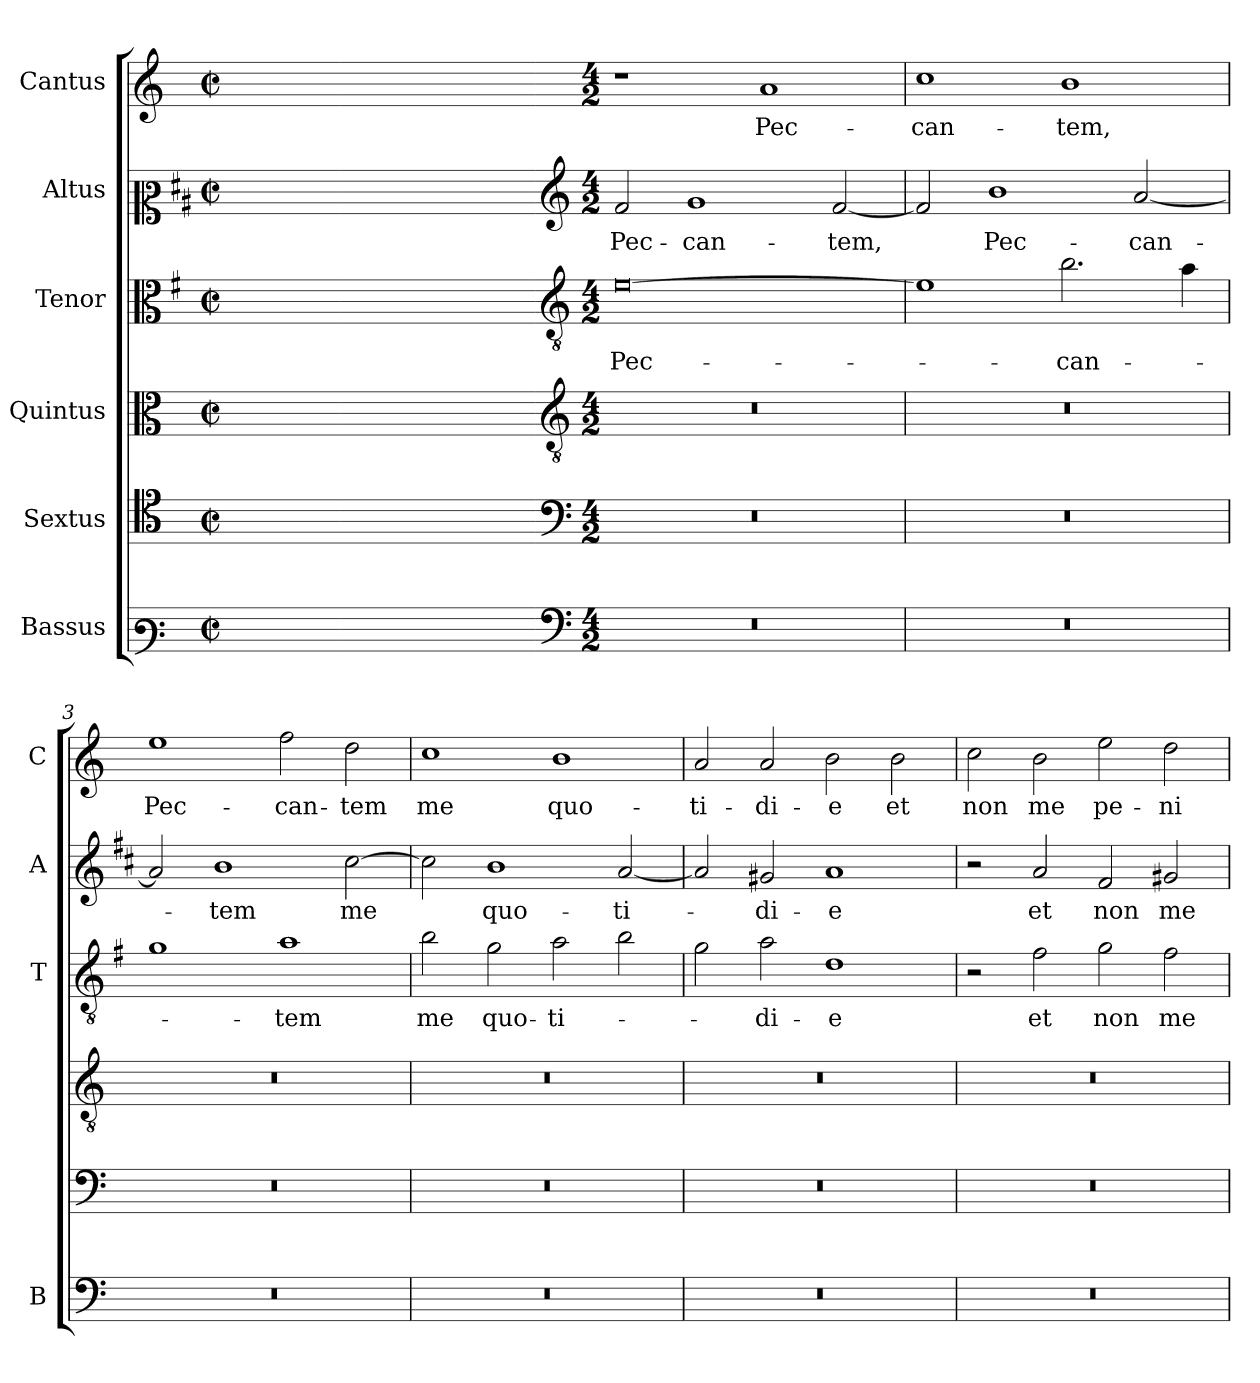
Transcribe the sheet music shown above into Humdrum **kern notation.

**kern	**kern	**kern	**kern	**text	**kern	**text	**kern	**text
*part6	*part5	*part4	*part3	*part3	*part2	*part2	*part1	*part1
*staff6	*staff5	*staff4	*staff3	*staff3	*staff2	*staff2	*staff1	*staff1
*I"Bassus	*I"Sextus	*I"Quintus	*I"Tenor	*	*I"Altus	*	*I"Cantus	*
*I'B	*	*	*I'T	*	*I'A	*	*I'C	*
*clefF3	*clefC4	*clefC3	*clefC3	*	*clefC2	*	*clefG2	*
*	*	*	*ITrd4c7	*	*ITrd1c2	*	*	*
*k[]	*k[]	*k[]	*k[]	*	*k[]	*	*k[]	*
*C:	*C:	*C:	*C:	*	*C:	*	*C:	*
*M2/2	*M2/2	*M2/2	*M2/2	*	*M2/2	*	*M2/2	*
*met(c|)	*met(c|)	*met(c|)	*met(c|)	*	*met(c|)	*	*met(c|)	*
=	=	=	=	=	=	=	=	=
1ryy	1ryy	1ryy	1ryy	.	1ryy	.	1ryy	.
=1X-	=1X-	=1X-	=1X-	=1X-	=1X-	=1X-	=1X-	=1X-
4ryy	4ryy	4ryy	4ryy	.	4ryy	.	4ryy	.
4ryy	4ryy	4ryy	4ryy	.	4ryy	.	4ryy	.
4ryy	4ryy	4ryy	4ryy	.	4ryy	.	4ryy	.
4ryy	4ryy	4ryy	4ryy	.	4ryy	.	4ryy	.
=1-	=1-	=1-	=1-	=1-	=1-	=1-	=1-	=1-
*clefF4	*clefF4	*clefGv2	*clefGv2	*	*clefG2	*	*	*
*M4/2	*M4/2	*M4/2	*M4/2	*	*M4/2	*	*M4/2	*
!	!	!	!	!LO:LY:b	!	!LO:LY:b	!	!
0r	0r	0r	[0A	Pec-	2e/	Pec-	1r	.
!	!	!	!	!	!	!LO:LY:b	!	!
.	.	.	.	.	1f	-can-	.	.
!	!	!	!	!	!	!	!	!LO:LY:b
.	.	.	.	.	.	.	1a	Pec-
!	!	!	!	!	!	!LO:LY:b	!	!
.	.	.	.	.	[2e/	-tem,	.	.
=2	=2	=2	=2	=2	=2	=2	=2	=2
!	!	!	!	!	!	!	!	!LO:LY:b
0r	0r	0r	1A]	.	2e/]	.	1cc	-can-
!	!	!	!	!	!	!LO:LY:b	!	!
.	.	.	.	.	1a	Pec-	.	.
!	!	!	!	!LO:LY:b	!	!	!	!LO:LY:b
.	.	.	2.e\	-can-	.	.	1b	-tem,
!	!	!	!	!	!	!LO:LY:b	!	!
.	.	.	.	.	[2g/	-can-	.	.
.	.	.	4d\	.	.	.	.	.
=3	=3	=3	=3	=3	=3	=3	=3	=3
!	!	!	!	!	!	!	!	!LO:LY:b
0r	0r	0r	1c	.	2g/]	.	1ee	Pec-
!	!	!	!	!	!	!LO:LY:b	!	!
.	.	.	.	.	1a	-tem	.	.
!	!	!	!	!LO:LY:b	!	!	!	!LO:LY:b
.	.	.	1d	-tem	.	.	2ff\	-can-
!	!	!	!	!	!	!LO:LY:b	!	!LO:LY:b
.	.	.	.	.	[2b\	me	2dd\	-tem
=4	=4	=4	=4	=4	=4	=4	=4	=4
!	!	!	!	!LO:LY:b	!	!	!	!LO:LY:b
0r	0r	0r	2e\	me	2b\]	.	1cc	me
!	!	!	!	!LO:LY:b	!	!LO:LY:b	!	!
.	.	.	2c\	quo-	1a	quo-	.	.
!	!	!	!	!LO:LY:b	!	!	!	!LO:LY:b
.	.	.	2d\	-ti-	.	.	1b	quo-
!	!	!	!	!	!	!LO:LY:b	!	!
.	.	.	2e\	.	[2g/	-ti-	.	.
=5	=5	=5	=5	=5	=5	=5	=5	=5
!	!	!	!	!	!	!	!	!LO:LY:b
0r	0r	0r	2c\	.	2g/]	.	2a/	-ti-
!	!	!	!	!LO:LY:b	!	!LO:LY:b	!	!LO:LY:b
.	.	.	2d\	-di-	2f#X/	-di-	2a/	-di-
!	!	!	!	!LO:LY:b	!	!LO:LY:b	!	!LO:LY:b
.	.	.	1G	-e	1g	-e	2b\	-e
!	!	!	!	!	!	!	!	!LO:LY:b
.	.	.	.	.	.	.	2b\	et
!!LO:LB:g=z
=6	=6	=6	=6	=6	=6	=6	=6	=6
!	!	!	!	!	!	!	!	!LO:LY:b
0r	0r	0r	2r	.	2r	.	2cc\	non
!	!	!	!	!LO:LY:b	!	!LO:LY:b	!	!LO:LY:b
.	.	.	2B\	et	2g/	et	2b\	me
!	!	!	!	!LO:LY:b	!	!LO:LY:b	!	!LO:LY:b
.	.	.	2c\	non	2e/	non	2ee\	pe-
!	!	!	!	!LO:LY:b	!	!LO:LY:b	!	!LO:LY:b
.	.	.	2B\	me	2f#X/	me	2dd\	-ni-
=	=	=	=	=	=	=	=	=
*-	*-	*-	*-	*-	*-	*-	*-	*-
